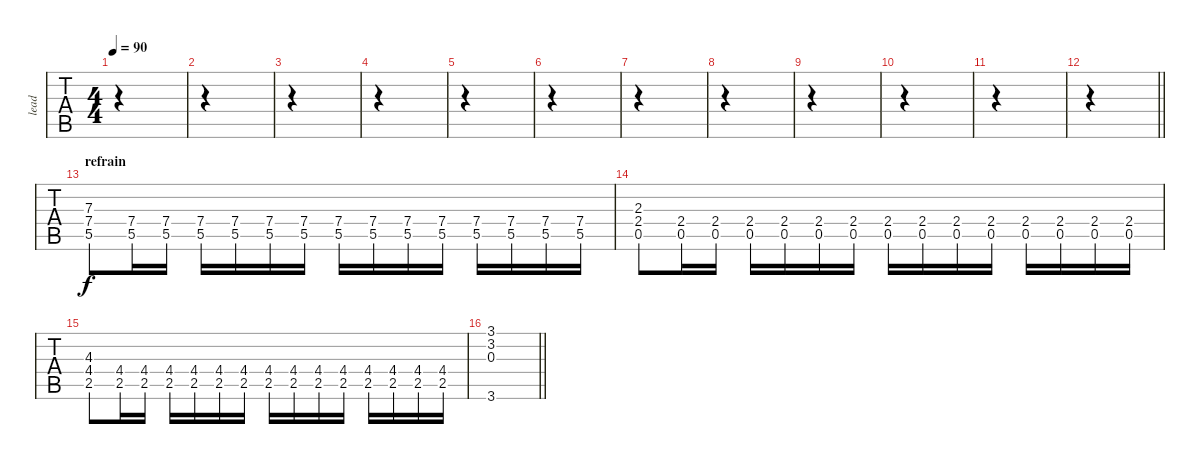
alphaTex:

\track ("lead" "lead") {instrument distortionguitar}
\staff {tabs}
\tuning (E4 B3 G3 D3 A2 E2) {hide}
\ts (4 4)
\tempo 90
\clef g2
\ks c
|
|
|
|
|
|
|
|
|
|
|
\barLineRight lightlight
|
\section ("" "refrain")
(7.3 7.4 5.5).8 (7.4{st} 5.5).16 (7.4{st} 5.5).16 (7.4{st} 5.5).16 (7.4{st} 5.5).16 (7.4{st} 5.5).16 (7.4{st} 5.5).16 (7.4{st} 5.5).16 (7.4{st} 5.5).16 (7.4{st} 5.5).16 (7.4{st} 5.5).16 (7.4{st} 5.5).16 (7.4{st} 5.5).16 (7.4{st} 5.5).16 (7.4{st} 5.5).16 |
(2.3 2.4 0.5).8 (2.4{st} 0.5).16 (2.4{st} 0.5).16 (2.4{st} 0.5).16 (2.4{st} 0.5).16 (2.4{st} 0.5).16 (2.4{st} 0.5).16 (2.4{st} 0.5).16 (2.4{st} 0.5).16 (2.4{st} 0.5).16 (2.4{st} 0.5).16 (2.4{st} 0.5).16 (2.4{st} 0.5).16 (2.4{st} 0.5).16 (2.4{st} 0.5).16 |
(4.3 4.4 2.5).8 (4.4{st} 2.5).16 (4.4{st} 2.5).16 (4.4{st} 2.5).16 (4.4{st} 2.5).16 (4.4{st} 2.5).16 (4.4{st} 2.5).16 (4.4{st} 2.5).16 (4.4{st} 2.5).16 (4.4{st} 2.5).16 (4.4{st} 2.5).16 (4.4{st} 2.5).16 (4.4{st} 2.5).16 (4.4{st} 2.5).16 (4.4{st} 2.5).16 |
\barLineRight lightlight
(3.1 3.2 0.3 3.6).1
